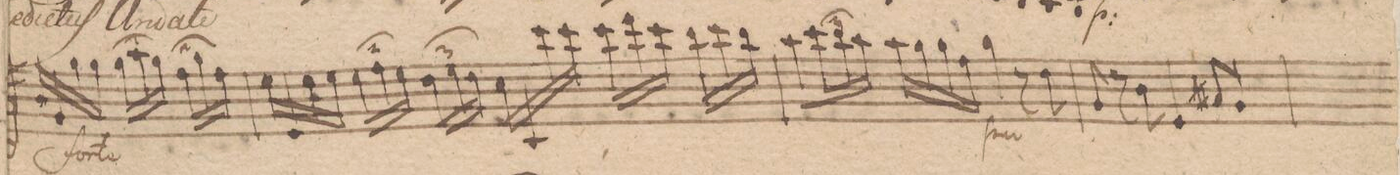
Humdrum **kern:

**kern	**dynam
*I"Violino Secundo	*
*clefG2	*
*k[f#]	*
*met(c)	*
*M4/4	*
16d/LL 16a	.
16d/ 16a	.
16d/ 16a	.
16d/ 16a	.
16d/ 16a	.
16d/ 16a	.
16d/ 16a	.
16d/JJ 16a	.
*Xtremolo	*
16b/LL	.
16g/	.
16gg\	f
16gg\JJ	.
24gg\LL	.
24aa\	.
24gg\JJ	.
24ff#\LL	.
24gg\	.
24ff#\JJ	.
=54	=54
16ee\LL	.
16e/	.
16ee\	.
16ee\JJ	.
24ee\LL	.
24ff#\	.
24ee\JJ	.
24dd\LL	.
24ee\	.
24dd\JJ	.
16cc\LL	.
16c/	.
16ccc\	.
16ccc\JJ	.
*Xtuplet	*
24ccc\LL	.
24ddd\	.
24ccc\JJ	.
24bb\LL	.
24ccc\	.
24bb\JJ	.
*tuplet	*
=55	=55
8aa\L	.
24ccc\L	.
24bb\	.
24aa\JJ	.
16aa\LL	.
16gg\	.
16gg\	.
16ff#\JJ	.
4gg\	p
8r	.
8dd\	.
=56	=56
8g/	.
8r	.
8b\	.
8r	.
4e/	.
8a#X/L	.
8g/J	.
=57	=57
*-	*-
